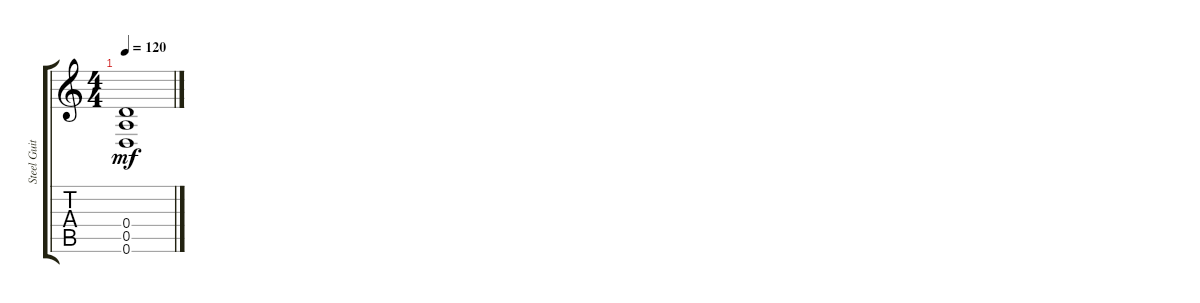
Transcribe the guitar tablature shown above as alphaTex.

\track ("Steel Guitar" "Steel Guit") {instrument acousticguitarsteel}
\staff {score tabs}
\tuning (E4 B3 G3 D3 A2 D2) {hide}
\ts (4 4)
\tempo 120
\clef g2
\ks c
(0.4{t} 0.5{t} 0.6{t}).1{dy mf}
